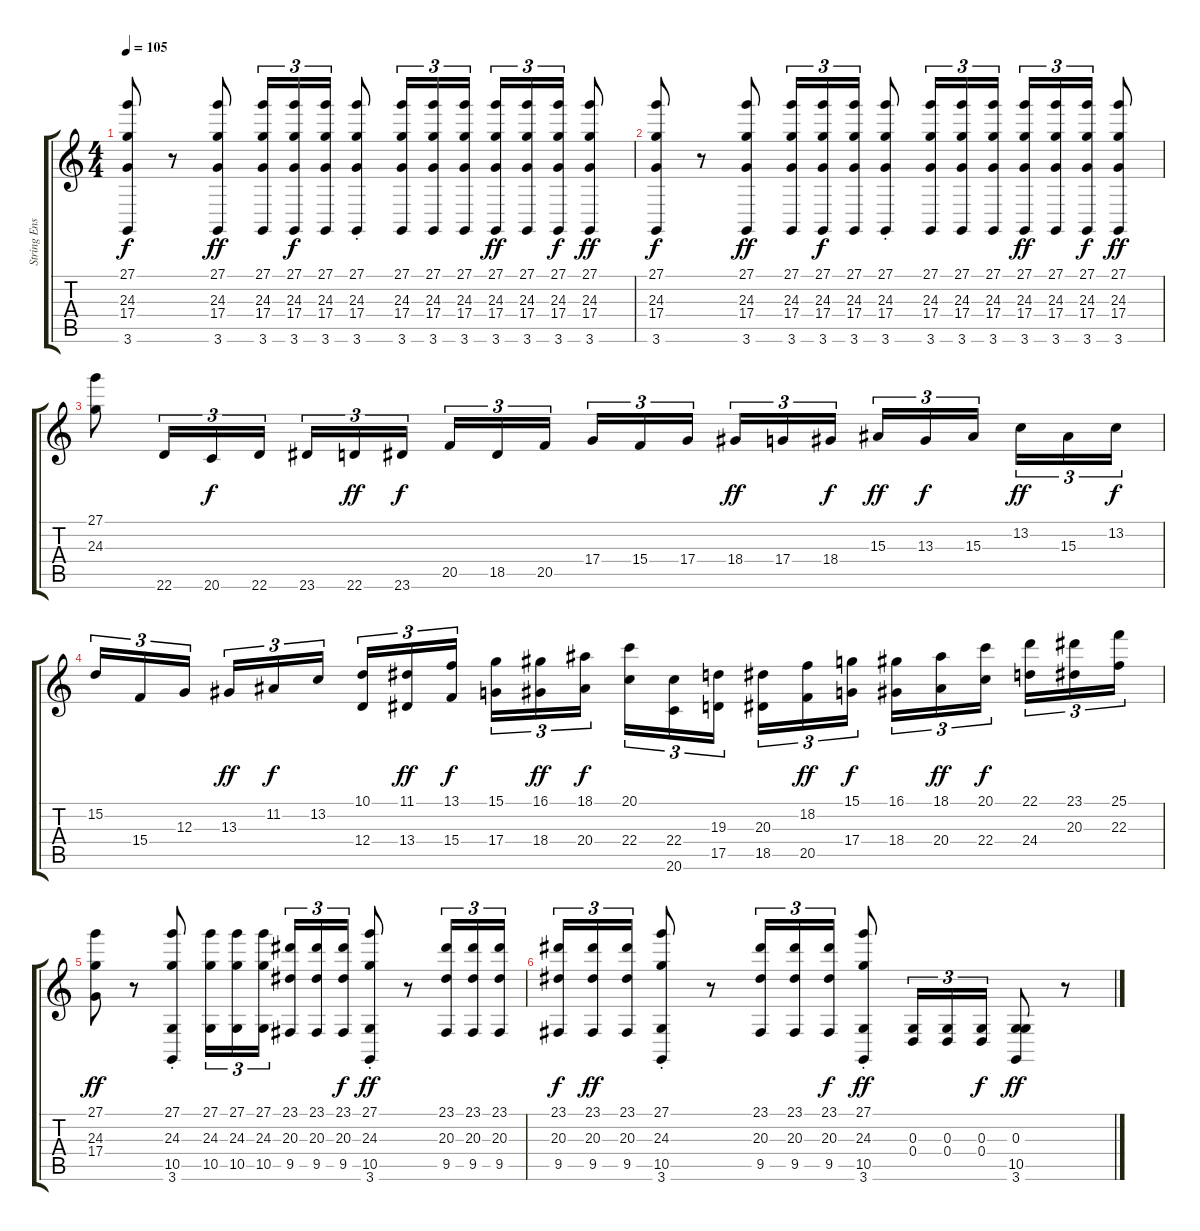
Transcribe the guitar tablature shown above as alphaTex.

\track ("String Ensemble" "String Ens") {instrument stringensemble1}
\staff {score tabs}
\tuning (E4 B3 G3 D3 A2 E2) {hide}
\ts (4 4)
\tempo 105
\clef g2
\ks c
(27.1 24.3 17.4 3.6).8{dy f} r.8 (27.1{st} 24.3{st} 17.4 3.6).8{dy ff} (27.1 24.3 17.4 3.6).16{tu (3 2)} (27.1 24.3 17.4 3.6).16{tu (3 2) dy f} (27.1 24.3 17.4 3.6).16{tu (3 2)} (27.1{st} 24.3{st} 17.4 3.6).8 (27.1 24.3 17.4 3.6).16{tu (3 2)} (27.1 24.3 17.4 3.6).16{tu (3 2)} (27.1 24.3 17.4 3.6).16{tu (3 2)} (27.1 24.3 17.4 3.6).16{tu (3 2) dy ff} (27.1 24.3 17.4 3.6).16{tu (3 2)} (27.1 24.3 17.4 3.6).16{tu (3 2) dy f} (27.1{st} 24.3{st} 17.4 3.6).8{dy ff} |
(27.1 24.3 17.4 3.6).8{dy f} r.8 (27.1{st} 24.3{st} 17.4 3.6).8{dy ff} (27.1 24.3 17.4 3.6).16{tu (3 2)} (27.1 24.3 17.4 3.6).16{tu (3 2) dy f} (27.1 24.3 17.4 3.6).16{tu (3 2)} (27.1{st} 24.3{st} 17.4 3.6).8 (27.1 24.3 17.4 3.6).16{tu (3 2)} (27.1 24.3 17.4 3.6).16{tu (3 2)} (27.1 24.3 17.4 3.6).16{tu (3 2)} (27.1 24.3 17.4 3.6).16{tu (3 2) dy ff} (27.1 24.3 17.4 3.6).16{tu (3 2)} (27.1 24.3 17.4 3.6).16{tu (3 2) dy f} (27.1{st} 24.3{st} 17.4 3.6).8{dy ff} |
(27.1 24.3).8 22.6.16{tu (3 2)} 20.6.16{tu (3 2) dy f} 22.6.16{tu (3 2)} 23.6.16{tu (3 2)} 22.6.16{tu (3 2) dy ff} 23.6.16{tu (3 2) dy f beam splitsecondary} 20.5.16{tu (3 2)} 18.5.16{tu (3 2)} 20.5.16{tu (3 2)} 17.4.16{tu (3 2)} 15.4.16{tu (3 2)} 17.4.16{tu (3 2) beam splitsecondary} 18.4.16{tu (3 2) dy ff} 17.4.16{tu (3 2)} 18.4.16{tu (3 2) dy f} 15.3.16{tu (3 2) dy ff} 13.3.16{tu (3 2) dy f} 15.3.16{tu (3 2) beam splitsecondary} 13.2.16{tu (3 2) dy ff} 15.3.16{tu (3 2)} 13.2.16{tu (3 2) dy f} |
15.2.16{tu (3 2)} 15.4.16{tu (3 2)} 12.3.16{tu (3 2) beam splitsecondary} 13.3.16{tu (3 2) dy ff} 11.2.16{tu (3 2) dy f} 13.2.16{tu (3 2)} (10.1 12.4).16{tu (3 2)} (11.1 13.4).16{tu (3 2) dy ff} (13.1 15.4).16{tu (3 2) dy f beam splitsecondary} (15.1 17.4).16{tu (3 2)} (16.1 18.4).16{tu (3 2) dy ff} (18.1 20.4).16{tu (3 2) dy f} (20.1 22.4).16{tu (3 2)} (22.4 20.6).16{tu (3 2)} (19.3 17.5).16{tu (3 2) beam splitsecondary} (20.3 18.5).16{tu (3 2)} (18.2 20.5).16{tu (3 2) dy ff} (15.1 17.4).16{tu (3 2) dy f} (16.1 18.4).16{tu (3 2)} (18.1 20.4).16{tu (3 2) dy ff} (20.1 22.4).16{tu (3 2) dy f beam splitsecondary} (22.1 24.4).16{tu (3 2)} (23.1 20.3).16{tu (3 2)} (25.1 22.3).16{tu (3 2)} |
(27.1 24.3 17.4).8{dy ff} r.8 (27.1{st} 24.3{st} 10.5 3.6).8 (27.1 24.3 10.5).16{tu (3 2)} (27.1 24.3 10.5).16{tu (3 2)} (27.1 24.3 10.5).16{tu (3 2)} (23.1 20.3 9.5).16{tu (3 2)} (23.1 20.3 9.5).16{tu (3 2)} (23.1 20.3 9.5).16{tu (3 2) dy f} (27.1{st} 24.3{st} 10.5 3.6).8{dy ff} r.8 (23.1 20.3 9.5).16{tu (3 2)} (23.1 20.3 9.5).16{tu (3 2)} (23.1 20.3 9.5).16{tu (3 2)} |
(23.1 20.3 9.5).16{tu (3 2) dy f} (23.1 20.3 9.5).16{tu (3 2) dy ff} (23.1 20.3 9.5).16{tu (3 2)} (27.1{st} 24.3{st} 10.5 3.6).8 r.8 (23.1 20.3 9.5).16{tu (3 2)} (23.1 20.3 9.5).16{tu (3 2)} (23.1 20.3 9.5).16{tu (3 2) dy f} (27.1{st} 24.3{st} 10.5 3.6).8{dy ff} (0.3 0.4).16{tu (3 2)} (0.3 0.4).16{tu (3 2)} (0.3 0.4).16{tu (3 2) dy f} (0.3 10.5 3.6).8{dy ff} r.8
